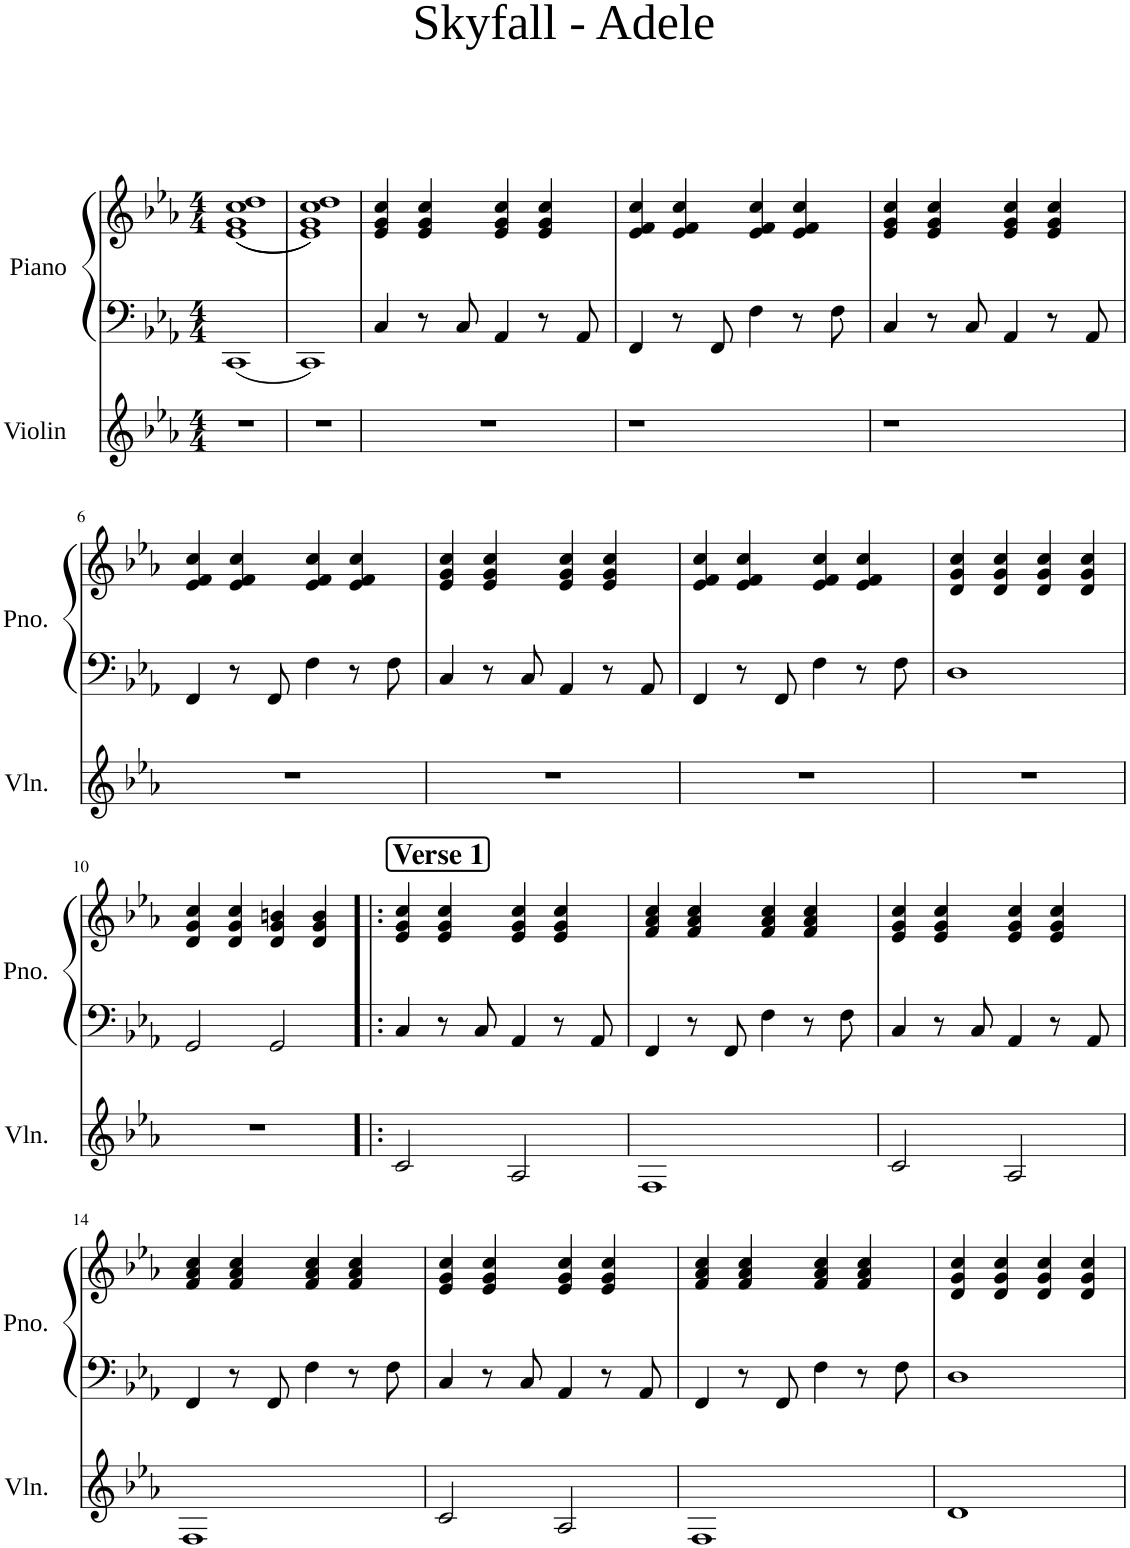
**kern	**kern	**kern
*part2	*part1	*part1
*staff3	*staff2	*staff1
*I"Violin	*I"Piano	*
*I'Vln.	*I'Pno.	*
*clefG2	*clefF4	*clefG2
*k[b-e-a-]	*k[b-e-a-]	*k[b-e-a-]
*M4/4	*M4/4	*M4/4
=1	=1	=1
1r	1CC	((1e- 1g 1cc 1dd
=2	=2	=2
1r	1CC	1e- 1g 1cc 1dd))
=3	=3	=3
1r	4C/	4e-/ 4g/ 4cc/
.	8r	4e-/ 4g/ 4cc/
.	8C/	.
.	4AA-/	4e-/ 4g/ 4cc/
.	8r	4e-/ 4g/ 4cc/
.	8AA-/	.
=4	=4	=4
1r	4FF/	4e-/ 4f/ 4cc/
.	8r	4e-/ 4f/ 4cc/
.	8FF/	.
.	4F\	4e-/ 4f/ 4cc/
.	8r	4e-/ 4f/ 4cc/
.	8F\	.
=5	=5	=5
1r	4C/	4e-/ 4g/ 4cc/
.	8r	4e-/ 4g/ 4cc/
.	8C/	.
.	4AA-/	4e-/ 4g/ 4cc/
.	8r	4e-/ 4g/ 4cc/
.	8AA-/	.
!!LO:LB:g=z
=6	=6	=6
1r	4FF/	4e-/ 4f/ 4cc/
.	8r	4e-/ 4f/ 4cc/
.	8FF/	.
.	4F\	4e-/ 4f/ 4cc/
.	8r	4e-/ 4f/ 4cc/
.	8F\	.
=7	=7	=7
1r	4C/	4e-/ 4g/ 4cc/
.	8r	4e-/ 4g/ 4cc/
.	8C/	.
.	4AA-/	4e-/ 4g/ 4cc/
.	8r	4e-/ 4g/ 4cc/
.	8AA-/	.
=8	=8	=8
1r	4FF/	4e-/ 4f/ 4cc/
.	8r	4e-/ 4f/ 4cc/
.	8FF/	.
.	4F\	4e-/ 4f/ 4cc/
.	8r	4e-/ 4f/ 4cc/
.	8F\	.
=9	=9	=9
1r	1D	4d/ 4g/ 4cc/
.	.	4d/ 4g/ 4cc/
.	.	4d/ 4g/ 4cc/
.	.	4d/ 4g/ 4cc/
!!LO:LB:g=z
=10	=10	=10
1r	2GG/	4d/ 4g/ 4cc/
.	.	4d/ 4g/ 4cc/
.	2GG/	4d/ 4g/ 4bn/
.	.	4d/ 4g/ 4b/
!!LO:REH:place=s1:a:B:cj:fs=14:t=Verse 1:qo=1
=11!|:	=11!|:	=11!|:
2c/	4C/	4e-/ 4g/ 4cc/
.	8r	4e-/ 4g/ 4cc/
.	8C/	.
2A-/	4AA-/	4e-/ 4g/ 4cc/
.	8r	4e-/ 4g/ 4cc/
.	8AA-/	.
=12	=12	=12
1F	4FF/	4f/ 4a-/ 4cc/
.	8r	4f/ 4a-/ 4cc/
.	8FF/	.
.	4F\	4f/ 4a-/ 4cc/
.	8r	4f/ 4a-/ 4cc/
.	8F\	.
=13	=13	=13
2c/	4C/	4e-/ 4g/ 4cc/
.	8r	4e-/ 4g/ 4cc/
.	8C/	.
2A-/	4AA-/	4e-/ 4g/ 4cc/
.	8r	4e-/ 4g/ 4cc/
.	8AA-/	.
!!LO:LB:g=z
=14	=14	=14
1F	4FF/	4f/ 4a-/ 4cc/
.	8r	4f/ 4a-/ 4cc/
.	8FF/	.
.	4F\	4f/ 4a-/ 4cc/
.	8r	4f/ 4a-/ 4cc/
.	8F\	.
=15	=15	=15
2c/	4C/	4e-/ 4g/ 4cc/
.	8r	4e-/ 4g/ 4cc/
.	8C/	.
2A-/	4AA-/	4e-/ 4g/ 4cc/
.	8r	4e-/ 4g/ 4cc/
.	8AA-/	.
=16	=16	=16
1F	4FF/	4f/ 4a-/ 4cc/
.	8r	4f/ 4a-/ 4cc/
.	8FF/	.
.	4F\	4f/ 4a-/ 4cc/
.	8r	4f/ 4a-/ 4cc/
.	8F\	.
=17	=17	=17
1d	1D	4d/ 4g/ 4cc/
.	.	4d/ 4g/ 4cc/
.	.	4d/ 4g/ 4cc/
.	.	4d/ 4g/ 4cc/
=	=	=
*-	*-	*-
